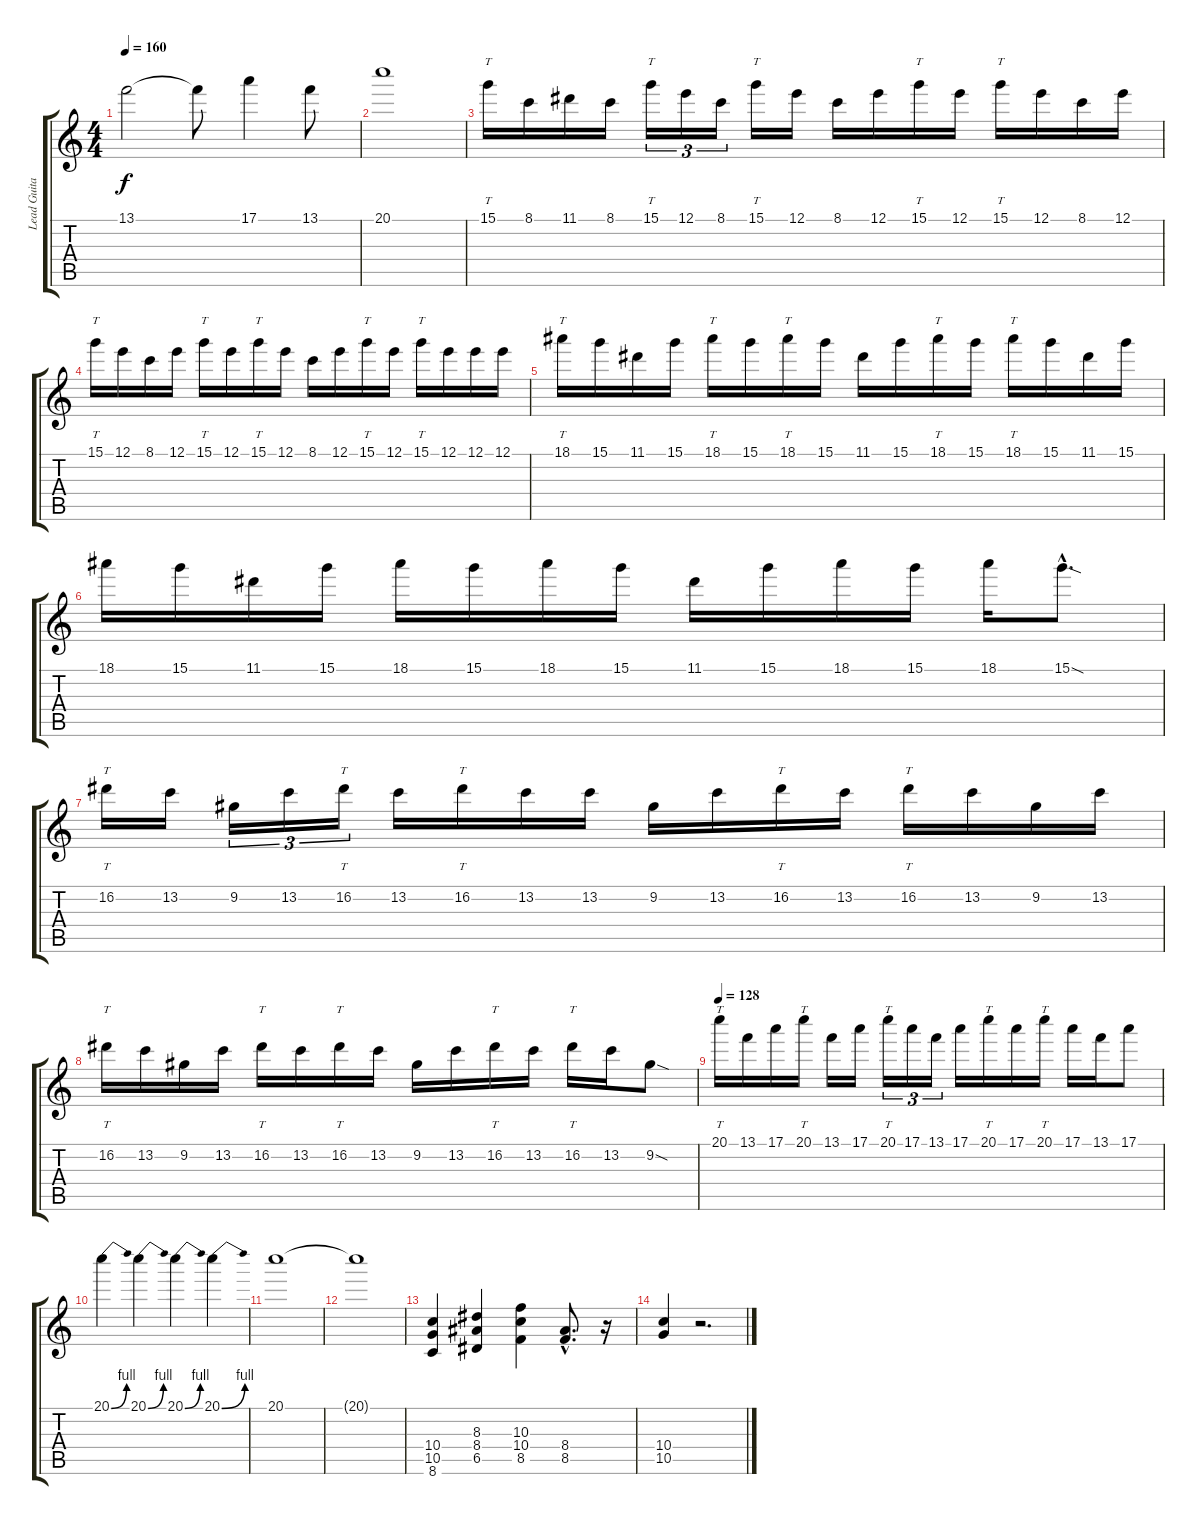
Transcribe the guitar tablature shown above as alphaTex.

\track ("Lead Guitar" "Lead Guita") {instrument distortionguitar}
\staff {score tabs}
\tuning (E4 B3 G3 D3 A2 E2) {hide}
\ts (4 4)
\tempo 160
\clef g2
\ks c
13.1.2{dy f} 13.1{t}.8 17.1.4 13.1.8 |
20.1.1 |
15.1.16{tt} 8.1.16 11.1.16 8.1.16 15.1.16{tt tu (3 2)} 12.1.16{tu (3 2)} 8.1.16{tu (3 2)} 15.1.16{tt} 12.1.16 8.1.16 12.1.16 15.1.16{tt} 12.1.16 15.1.16{tt} 12.1.16 8.1.16 12.1.16 |
15.1.16{tt} 12.1.16 8.1.16 12.1.16 15.1.16{tt} 12.1.16 15.1.16{tt} 12.1.16 8.1.16 12.1.16 15.1.16{tt} 12.1.16 15.1.16{tt} 12.1.16 12.1.16 12.1.16 |
18.1.16{tt} 15.1.16 11.1.16 15.1.16 18.1.16{tt} 15.1.16 18.1.16{tt} 15.1.16 11.1.16 15.1.16 18.1.16{tt} 15.1.16 18.1.16{tt} 15.1.16 11.1.16 15.1.16 |
18.1.16 15.1.16 11.1.16 15.1.16 18.1.16 15.1.16 18.1.16 15.1.16 11.1.16 15.1.16 18.1.16 15.1.16 18.1.16 15.1{sod hac}.8{d} |
16.2.16{tt} 13.2.16 9.2.16{tu (3 2)} 13.2.16{tu (3 2)} 16.2.16{tt tu (3 2)} 13.2.16 16.2.16{tt} 13.2.16 13.2.16 9.2.16 13.2.16 16.2.16{tt} 13.2.16 16.2.16{tt} 13.2.16 9.2.16 13.2.16 |
16.2.16{tt} 13.2.16 9.2.16 13.2.16 16.2.16{tt} 13.2.16 16.2.16{tt} 13.2.16 9.2.16 13.2.16 16.2.16{tt} 13.2.16 16.2.16{tt} 13.2.16 9.2{sod}.8 |
\tempo 128
20.1.16{tt} 13.1.16 17.1.16 20.1.16{tt} 13.1.16 17.1.16 20.1.16{tt tu (3 2)} 17.1.16{tu (3 2)} 13.1.16{tu (3 2)} 17.1.16 20.1.16{tt} 17.1.16 20.1.16{tt} 17.1.16 13.1.16 17.1.8 |
20.1{be (bend 0 0 60 4)}.4 20.1{be (bend 0 0 60 4)}.4 20.1{be (bend 0 0 60 4)}.4 20.1{be (bend 0 0 60 4)}.4 |
20.1.1 |
20.1{t}.1 |
(10.4 10.5 8.6).4 (8.3 8.4 6.5).4 (10.3 10.4 8.5).4 (8.4{hac} 8.5{hac}).8{d} r.16 |
(10.4 10.5).4 r.2{d}
